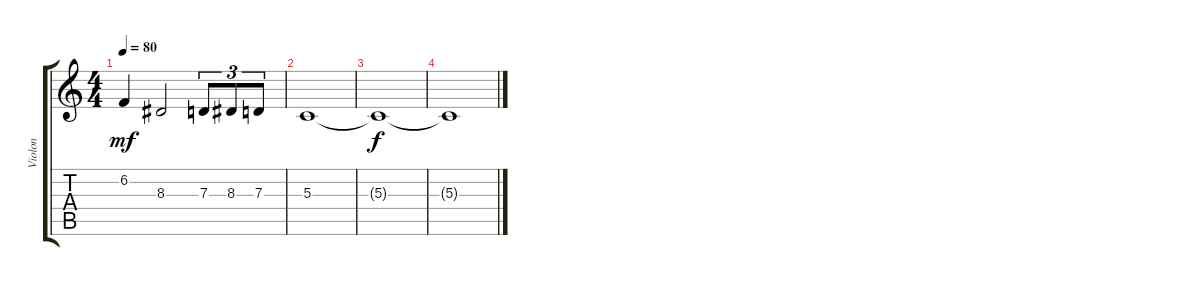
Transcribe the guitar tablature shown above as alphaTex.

\track ("Violon" "Violon") {instrument violin}
\staff {score tabs}
\tuning (E4 B3 G3 D3 A2 E2) {hide}
\ts (4 4)
\tempo 80
\clef g2
\ks c
6.2.4{dy mf} 8.3.2 7.3.8{tu (3 2)} 8.3.8{tu (3 2)} 7.3.8{tu (3 2)} |
5.3.1 |
5.3{t}.1{dy f volume 0} |
5.3{t}.1
